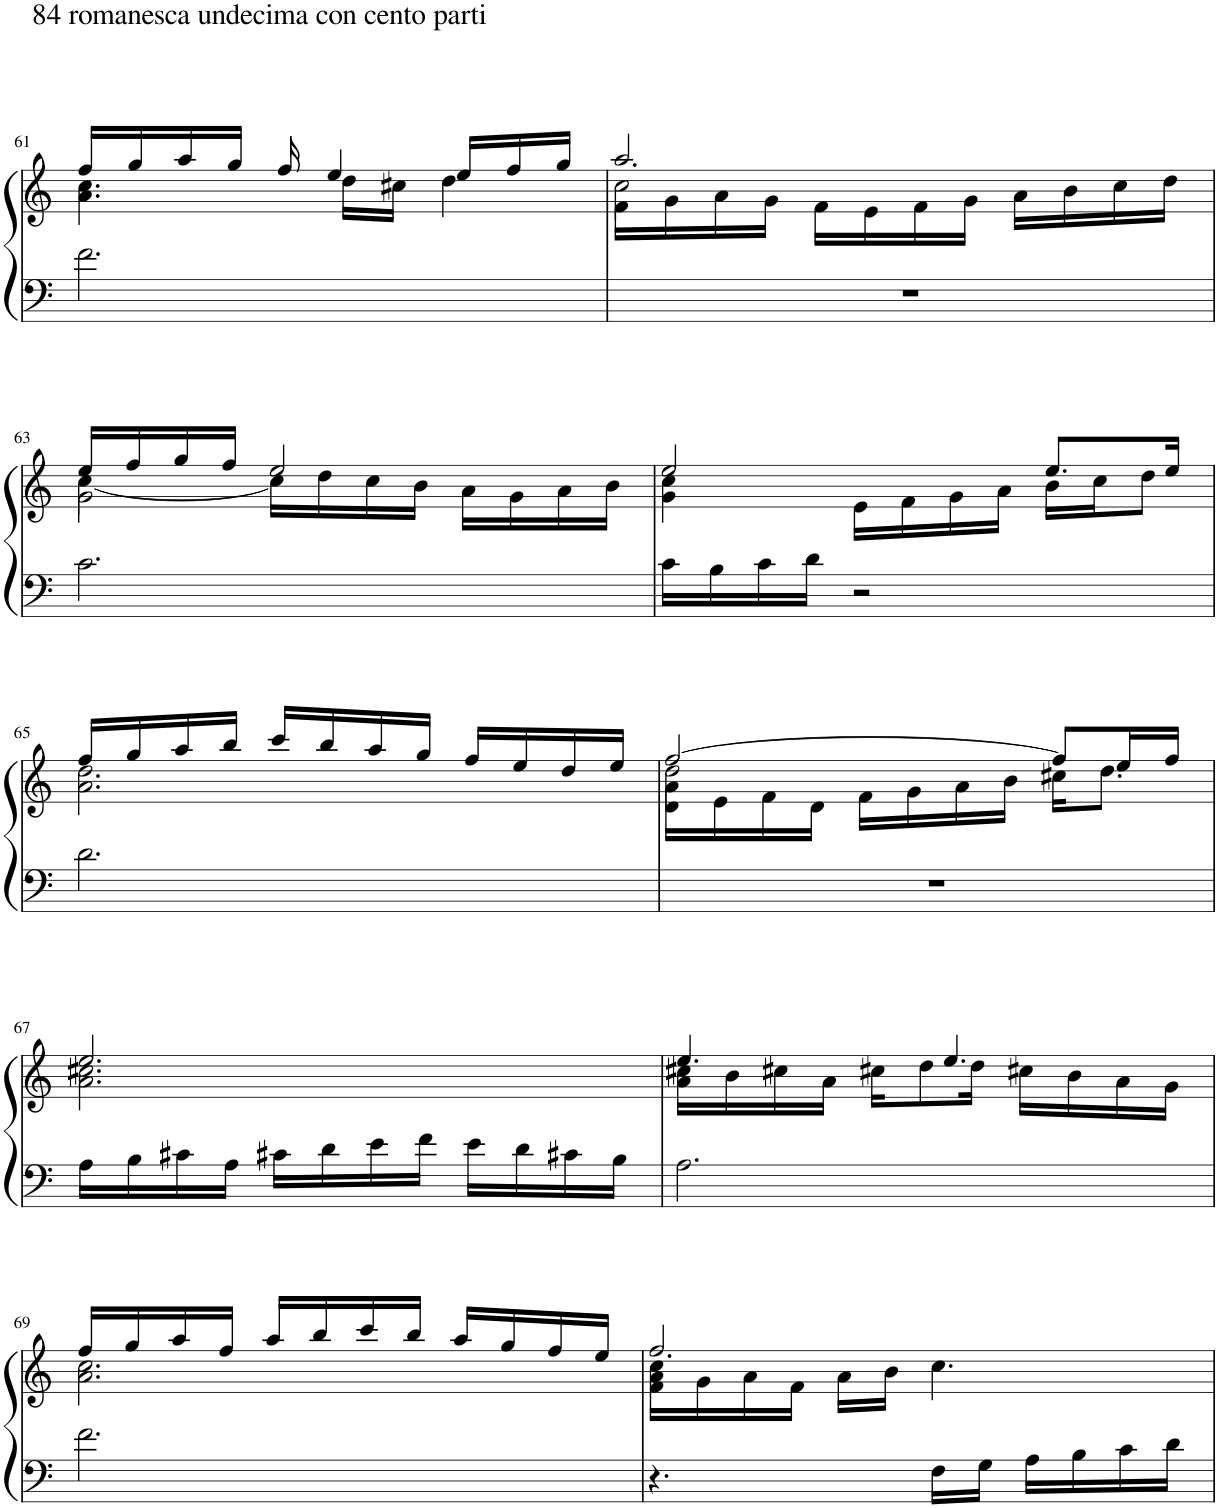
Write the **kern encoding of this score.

**kern	**kern
*part1	*part1
*staff2	*staff1
*I"Piano	*
*I'Pno.	*
!!LO:PB:g=z
*clefF4	*clefG2
*k[]	*k[]
*M3/4	*M3/4
=61	=61
*	*^
!	!LO:TX:a:t=84 romanesca undecima con cento parti	!
!LO:TX:a:t=84 romanesca undecima con cento parti	!	!
2.f\	16ff/LL	4.a\ 4.cc\
.	16gg/	.
.	16aa/	.
.	16gg/JJ	.
.	16ff/	.
.	4ee/	.
.	.	16dd\LL
.	.	16cc#X\JJ
.	.	4dd\
.	16ee/LL	.
.	16ff/	.
.	16gg/JJ	.
=62	=62	=62
*	*	*^
2.r	2.aa/	16f\LL	2cc\
.	.	16g\	.
.	.	16a\	.
.	.	16g\JJ	.
.	.	16f\LL	.
.	.	16e\	.
.	.	16f\	.
.	.	16g\JJ	.
.	.	16a\LL	4ryy
.	.	16b\	.
.	.	16cc\	.
.	.	16dd\JJ	.
!!LO:LB:g=z	!!	!!
=63	=63	=63	=63
2.c\	16ee/LL	[4cc\	2g\
.	16ff/	.	.
.	16gg/	.	.
.	16ff/JJ	.	.
.	2ee/	16cc\LL]	.
.	.	16dd\	.
.	.	16cc\	.
.	.	16b\JJ	.
.	.	16a\LL	4ryy
.	.	16g\	.
.	.	16a\	.
.	.	16b\JJ	.
*	*	*v	*v
=64	=64	=64
16c\LL	2ee/	4g\ 4cc\
16B\	.	.
16c\	.	.
16d\JJ	.	.
2r	.	16e\LL
.	.	16f\
.	.	16g\
.	.	16a\JJ
.	8.ee/L	16b\LL
.	.	16cc\J
.	.	8dd\J
.	16ee/Jk	.
!!LO:LB:g=z	!!
=65	=65	=65
2.d\	16ff/LL	2.a\ 2.dd\
.	16gg/	.
.	16aa/	.
.	16bb/JJ	.
.	16ccc/LL	.
.	16bb/	.
.	16aa/	.
.	16gg/JJ	.
.	16ff/LL	.
.	16ee/	.
.	16dd/	.
.	16ee/JJ	.
=66	=66	=66
*	*	*^
2.r	[2ff/	16d\ 16a\LL	2dd\
.	.	16e\	.
.	.	16f\	.
.	.	16d\JJ	.
.	.	16f\LL	.
.	.	16g\	.
.	.	16a\	.
.	.	16b\JJ	.
.	8ff/L]	16cc#X\KL	4ryy
.	.	8.dd\J	.
.	16ee/L	.	.
.	16ff/JJ	.	.
*	*	*v	*v
!!LO:LB:g=z
=67	=67	=67
16A\LL	2.ee/	2.a\ 2.cc#X\
16B\	.	.
16c#X\	.	.
16A\JJ	.	.
16c#X\LL	.	.
16d\	.	.
16e\	.	.
16f\JJ	.	.
16e\LL	.	.
16d\	.	.
16c#X\	.	.
16B\JJ	.	.
=68	=68	=68
2.A\	4.ee/	16a\ 16cc#X\LL
.	.	16b\
.	.	16cc#X\
.	.	16a\JJ
.	.	16cc#X\KL
.	.	8dd\
.	4.ee/	.
.	.	16dd\Jk
.	.	16cc#X\LL
.	.	16b\
.	.	16a\
.	.	16g\JJ
!!LO:LB:g=z	!!
=69	=69	=69
2.f\	16ff/LL	2.a\ 2.cc\
.	16gg/	.
.	16aa/	.
.	16ff/JJ	.
.	16aa/LL	.
.	16bb/	.
.	16ccc/	.
.	16bb/JJ	.
.	16aa/LL	.
.	16gg/	.
.	16ff/	.
.	16ee/JJ	.
=70	=70	=70
4.r	2.ff/	16f\ 16a\ 16cc\LL
.	.	16g\
.	.	16a\
.	.	16f\JJ
.	.	16a\LL
.	.	16b\JJ
16F\LL	.	4.cc\
16G\JJ	.	.
16A\LL	.	.
16B\	.	.
16c\	.	.
16d\JJ	.	.
*	*v	*v
=	=
*-	*-
